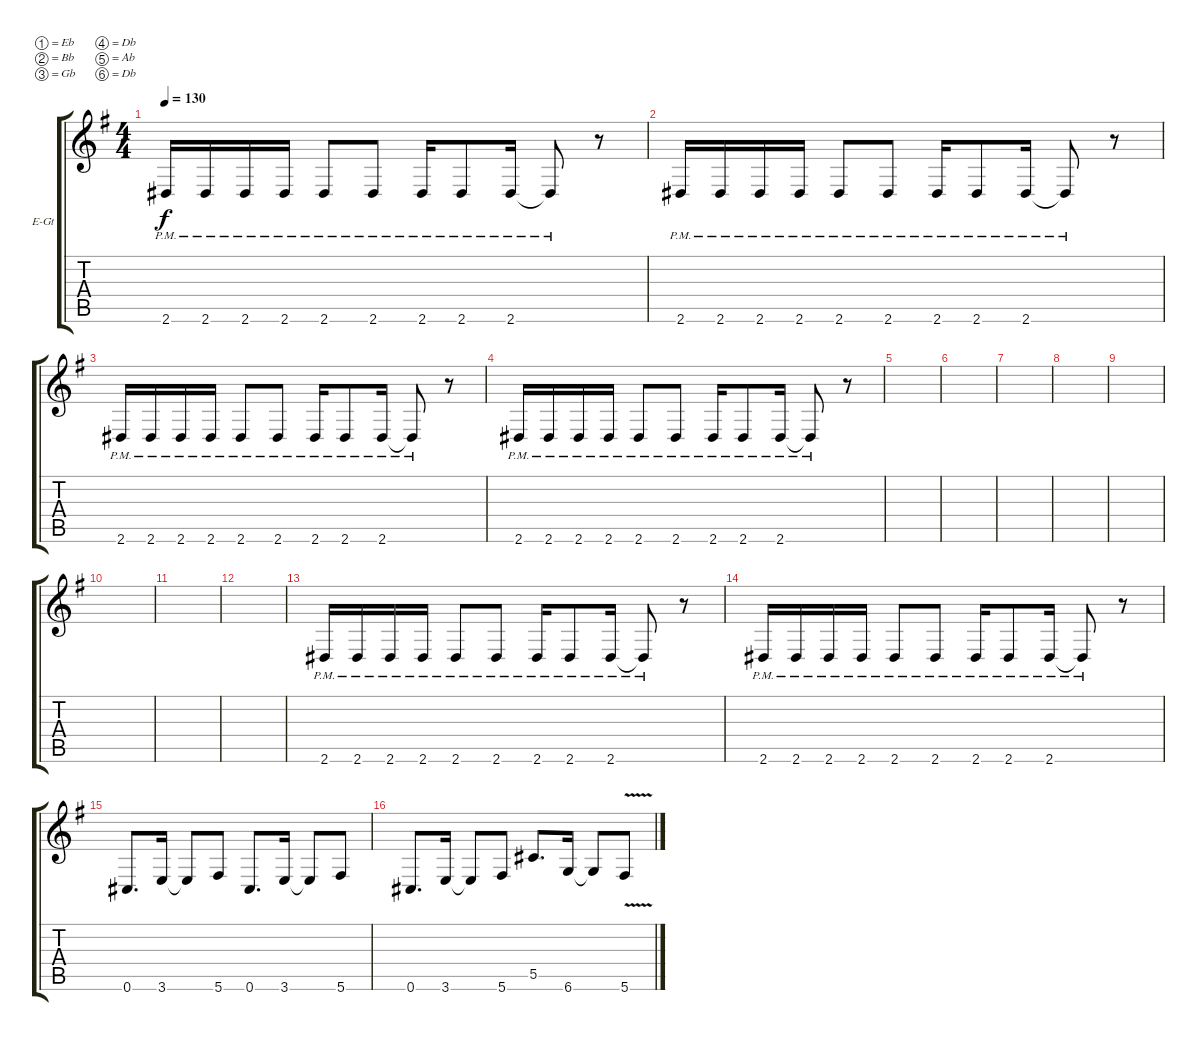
\bracketExtendMode groupsimilarinstruments
\firstSystemTrackNameOrientation horizontal
\otherSystemsTrackNameOrientation horizontal
\track ("Gt 1" "E-Gt") {instrument distortionguitar}
\staff {score tabs}
\tuning (Eb4 Bb3 Gb3 Db3 Ab2 Db2)
\ts (4 4)
\tempo 130
\clef g2
\scale
1.03909
\ks g
2.6{pm}.16{dy f} 2.6{pm}.16 2.6{pm}.16 2.6{pm}.16 2.6{pm}.8 2.6{pm}.8 2.6{pm}.16 2.6{pm}.8 2.6{pm}.16 2.6{pm t}.8 r.8 |
\scale
0.960908 2.6{pm}.16 2.6{pm}.16 2.6{pm}.16 2.6{pm}.16 2.6{pm}.8 2.6{pm}.8 2.6{pm}.16 2.6{pm}.8 2.6{pm}.16 2.6{pm t}.8 r.8 |
\scale
1.03909 2.6{pm}.16 2.6{pm}.16 2.6{pm}.16 2.6{pm}.16 2.6{pm}.8 2.6{pm}.8 2.6{pm}.16 2.6{pm}.8 2.6{pm}.16 2.6{pm t}.8 r.8 |
\scale
0.960908 2.6{pm}.16 2.6{pm}.16 2.6{pm}.16 2.6{pm}.16 2.6{pm}.8 2.6{pm}.8 2.6{pm}.16 2.6{pm}.8 2.6{pm}.16 2.6{pm t}.8 r.8 |
\scale
1.03909 |
\scale
0.960908 |
\scale
1.03909 |
\scale
0.960908 |
\scale
1.03909 |
\scale
0.960908 |
\scale
1.03909 |
\scale
0.960908 |
\scale
1.03909 2.6{pm}.16 2.6{pm}.16 2.6{pm}.16 2.6{pm}.16 2.6{pm}.8 2.6{pm}.8 2.6{pm}.16 2.6{pm}.8 2.6{pm}.16 2.6{pm t}.8 r.8 |
\scale
0.960908 2.6{pm}.16 2.6{pm}.16 2.6{pm}.16 2.6{pm}.16 2.6{pm}.8 2.6{pm}.8 2.6{pm}.16 2.6{pm}.8 2.6{pm}.16 2.6{pm t}.8 r.8 |
\scale
1.03909 0.6.8{d} 3.6.16 3.6{t}.8 5.6.8 0.6.8{d} 3.6.16 3.6{t}.8 5.6.8 |
\scale
0.960908 0.6.8{d} 3.6.16 3.6{t}.8 5.6.8 5.5.8{d} 6.6.16 6.6{t}.8 5.6{v}.8
